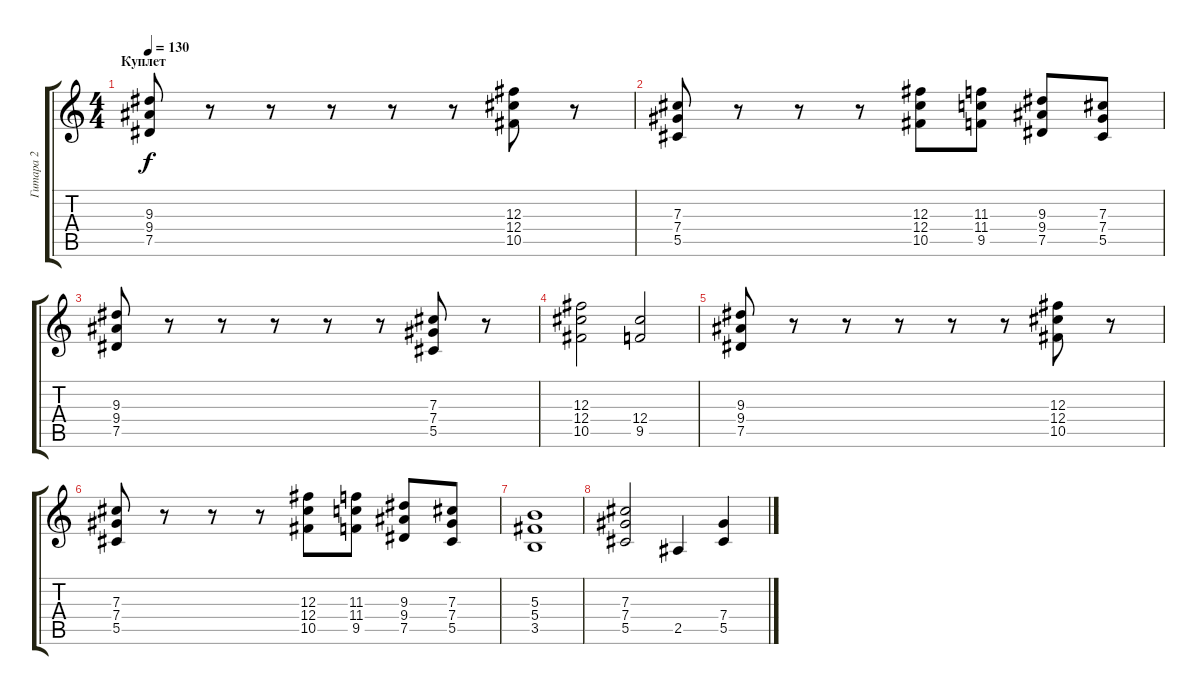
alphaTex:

\track ("Гитара 2" "Гитара 2") {instrument distortionguitar}
\staff {score tabs}
\tuning (Eb4 Bb3 Gb3 Db3 Ab2 Eb2) {hide}
\ts (4 4)
\section ("" "Куплет")
\tempo 130
\clef g2
\ks c
(9.3 9.4 7.5).8{dy f} r.8 r.8 r.8 r.8 r.8 (12.3 12.4 10.5).8 r.8 |
(7.3 7.4 5.5).8 r.8 r.8 r.8 (12.3 12.4 10.5).8 (11.3 11.4 9.5).8 (9.3 9.4 7.5).8 (7.3 7.4 5.5).8 |
(9.3 9.4 7.5).8 r.8 r.8 r.8 r.8 r.8 (7.3 7.4 5.5).8 r.8 |
(12.3 12.4 10.5).2 (12.4 9.5).2 |
(9.3 9.4 7.5).8 r.8 r.8 r.8 r.8 r.8 (12.3 12.4 10.5).8 r.8 |
(7.3 7.4 5.5).8 r.8 r.8 r.8 (12.3 12.4 10.5).8 (11.3 11.4 9.5).8 (9.3 9.4 7.5).8 (7.3 7.4 5.5).8 |
(5.3 5.4 3.5).1 |
(7.3 7.4 5.5).2 2.5.4 (7.4 5.5).4
